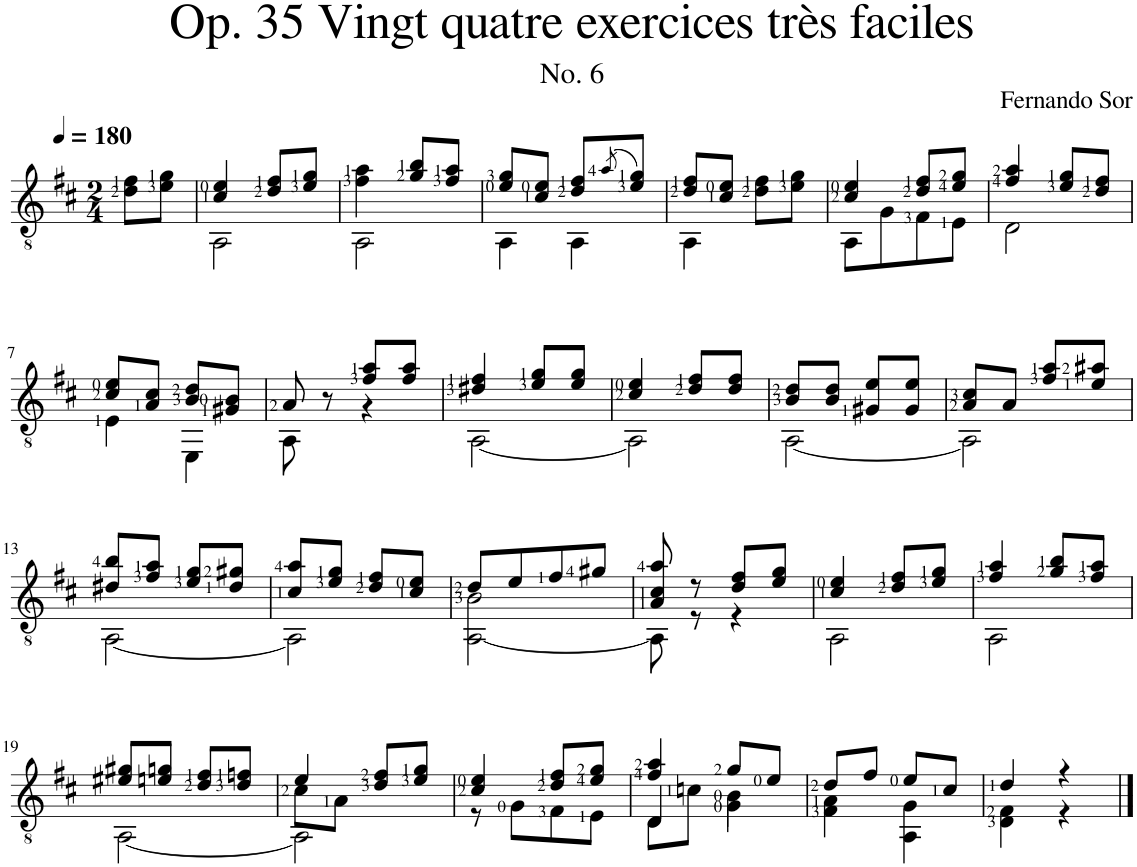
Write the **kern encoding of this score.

**kern
*part1
*staff1
*I"Classical Guitar
*I'Guit.
*clefGv2
*k[f#c#]
*M2/4
*MM180
=
8d\ 8f#\L
8e\ 8g\J
=1
*^
4c#/ 4e/	2AA\
8d/ 8f#/L	.
8e/ 8g/J	.
=2	=2
4f#\ 4a\	2AA\
8g/ 8b/L	.
8f#/ 8a/J	.
=3	=3
8e/ 8g/L	4AA\
8c#/ 8e/J	.
8d/ 8f#/L	4AA\
(8qa/	.
8e/ 8g/J)	.
=4	=4
8d/ 8f#/L	4AA\
8c#/ 8e/J	.
8d\ 8f#\L	4ryy
8e\ 8g\J	.
=5	=5
4c#/ 4e/	8AA\L
.	8G\
8d/ 8f#/L	8F#\
8e/ 8g/J	8E\J
=6	=6
4f#/ 4a/	2D\
8e/ 8g/L	.
8d/ 8f#/J	.
!!LO:LB:g=z	!!
=7	=7
8c#/ 8e/L	4E\
8A/ 8c#/J	.
8B/ 8d/L	4EE\
8G#X/ 8B/J	.
=8	=8
8A/	8AA\
8r	8ryy
8f#/ 8a/L	4r
8f#/ 8a/J	.
=9	=9
4d#X/ 4f#/	[2AA\
8e/ 8g/L	.
8e/ 8g/J	.
=10	=10
4c#/ 4e/	2AA\]
8d/ 8f#/L	.
8d/ 8f#/J	.
=11	=11
8B/ 8d/L	[2AA\
8B/ 8d/J	.
8G#X/ 8e/L	.
8G#/ 8e/J	.
=12	=12
8A/ 8c#/L	2AA\]
8A/J	.
8f#/ 8a/L	.
8e/ 8a#X/J	.
!!LO:LB:g=z	!!
=13	=13
8d#X/ 8b/L	[2AA\
8f#/ 8a/J	.
8e/ 8g/L	.
8d#/ 8g#X/J	.
=14	=14
8c#/ 8a/L	2AA\]
8e/ 8g/J	.
8d/ 8f#/L	.
8c#/ 8e/J	.
=15	=15
8d/L	[2AA\ 2B\
8e/	.
8f#/	.
8g#X/J	.
=16	=16
8A/ 8c#/ 8a/	8AA\]
8r	8r
8d/ 8f#/L	4r
8e/ 8g/J	.
=17	=17
4c#/ 4e/	2AA\
8d/ 8f#/L	.
8e/ 8g/J	.
=18	=18
4f#/ 4a/	2AA\
8g/ 8b/L	.
8f#/ 8a/J	.
!!LO:LB:g=z	!!
=19	=19
8e#X/ 8g#X/L	[2AA\
8en/ 8gn/J	.
8d/ 8f#/L	.
8d/ 8fn/J	.
=20	=20
*	*^
4e/	2AA\]	8c#\L
.	.	8A\J
8d/ 8f#/L	.	4ryy
8e/ 8g/J	.	.
*	*v	*v
=21	=21
4c#/ 4e/	8r
.	8G\L
8d/ 8f#/L	8F#\
8e/ 8g/J	8E\J
=22	=22
*	*^
4f#/ 4a/	4D/	8D\L
.	.	8cn\J
8g/L	4G\	4B\
8e/J	.	.
*	*v	*v
=23	=23
8d/L	4F#\ 4A\
8f#/J	.
8e/L	4AA\ 4G\
8c#/J	.
=24	=24
4d/	4D\ 4F#\
4r	4r
*v	*v
==
*-
